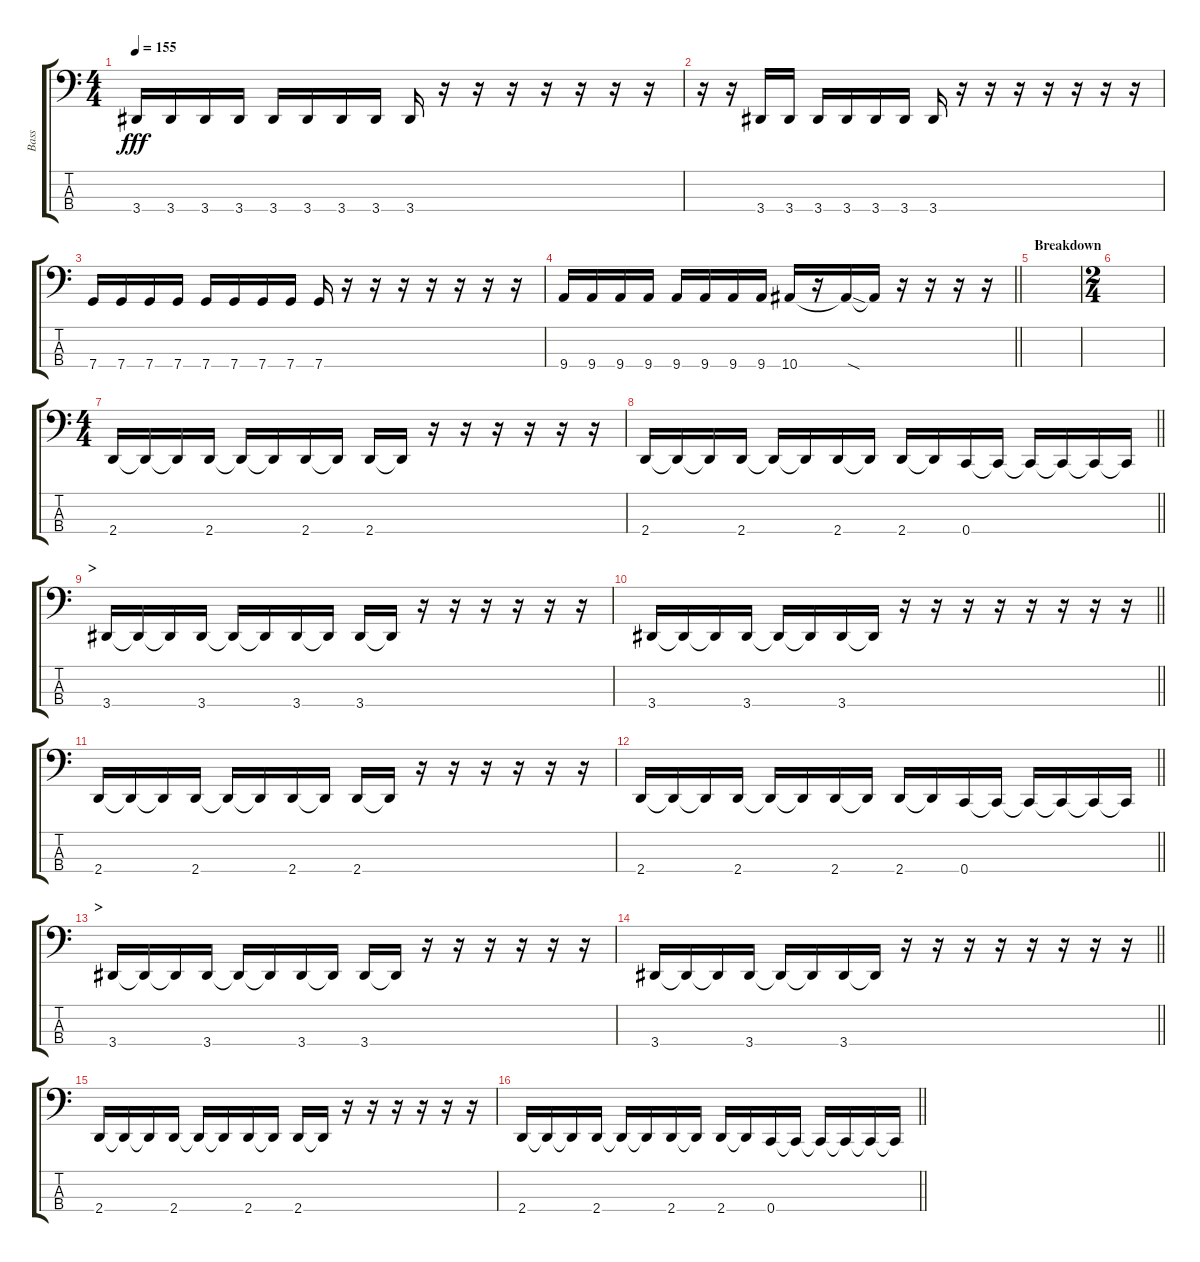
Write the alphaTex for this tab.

\track ("Bass" "Bass") {instrument electricbassfinger}
\staff {score tabs}
\tuning (F2 C2 G1 C1) {hide}
\ts (4 4)
\tempo 155
\clef f4
\ks c
3.4.16{dy fff} 3.4.16 3.4.16 3.4.16 3.4.16 3.4.16 3.4.16 3.4.16 3.4.16 r.16 r.16 r.16 r.16 r.16 r.16 r.16 |
r.16 r.16 3.4.16 3.4.16 3.4.16 3.4.16 3.4.16 3.4.16 3.4.16 r.16 r.16 r.16 r.16 r.16 r.16 r.16 |
7.4.16 7.4.16 7.4.16 7.4.16 7.4.16 7.4.16 7.4.16 7.4.16 7.4.16 r.16 r.16 r.16 r.16 r.16 r.16 r.16 |
\barLineRight lightlight
9.4.16 9.4.16 9.4.16 9.4.16 9.4.16 9.4.16 9.4.16 9.4.16 10.4.16 r.16 10.4{sod t}.16 10.4{t}.16 r.16 r.16 r.16 r.16 |
\section ("" "Breakdown")
|
\ts (2 4)
|
\ts (4 4)
2.4.16 2.4{t}.16 2.4{t}.16 2.4.16 2.4{t}.16 2.4{t}.16 2.4.16 2.4{t}.16 2.4.16 2.4{t}.16 r.16 r.16 r.16 r.16 r.16 r.16 |
\barLineRight lightlight
2.4.16 2.4{t}.16 2.4{t}.16 2.4.16 2.4{t}.16 2.4{t}.16 2.4.16 2.4{t}.16 2.4.16 2.4{t}.16 0.4.16 0.4{t}.16 0.4{t}.16 0.4{t}.16 0.4{t}.16 0.4{t}.16 |
\section ("" ">")
3.4.16 3.4{t}.16 3.4{t}.16 3.4.16 3.4{t}.16 3.4{t}.16 3.4.16 3.4{t}.16 3.4.16 3.4{t}.16 r.16 r.16 r.16 r.16 r.16 r.16 |
\barLineRight lightlight
3.4.16 3.4{t}.16 3.4{t}.16 3.4.16 3.4{t}.16 3.4{t}.16 3.4.16 3.4{t}.16 r.16 r.16 r.16 r.16 r.16 r.16 r.16 r.16 |
2.4.16 2.4{t}.16 2.4{t}.16 2.4.16 2.4{t}.16 2.4{t}.16 2.4.16 2.4{t}.16 2.4.16 2.4{t}.16 r.16 r.16 r.16 r.16 r.16 r.16 |
\barLineRight lightlight
2.4.16 2.4{t}.16 2.4{t}.16 2.4.16 2.4{t}.16 2.4{t}.16 2.4.16 2.4{t}.16 2.4.16 2.4{t}.16 0.4.16 0.4{t}.16 0.4{t}.16 0.4{t}.16 0.4{t}.16 0.4{t}.16 |
\section ("" ">")
3.4.16 3.4{t}.16 3.4{t}.16 3.4.16 3.4{t}.16 3.4{t}.16 3.4.16 3.4{t}.16 3.4.16 3.4{t}.16 r.16 r.16 r.16 r.16 r.16 r.16 |
\barLineRight lightlight
3.4.16 3.4{t}.16 3.4{t}.16 3.4.16 3.4{t}.16 3.4{t}.16 3.4.16 3.4{t}.16 r.16 r.16 r.16 r.16 r.16 r.16 r.16 r.16 |
2.4.16 2.4{t}.16 2.4{t}.16 2.4.16 2.4{t}.16 2.4{t}.16 2.4.16 2.4{t}.16 2.4.16 2.4{t}.16 r.16 r.16 r.16 r.16 r.16 r.16 |
\barLineRight lightlight
2.4.16 2.4{t}.16 2.4{t}.16 2.4.16 2.4{t}.16 2.4{t}.16 2.4.16 2.4{t}.16 2.4.16 2.4{t}.16 0.4.16 0.4{t}.16 0.4{t}.16 0.4{t}.16 0.4{t}.16 0.4{t}.16
